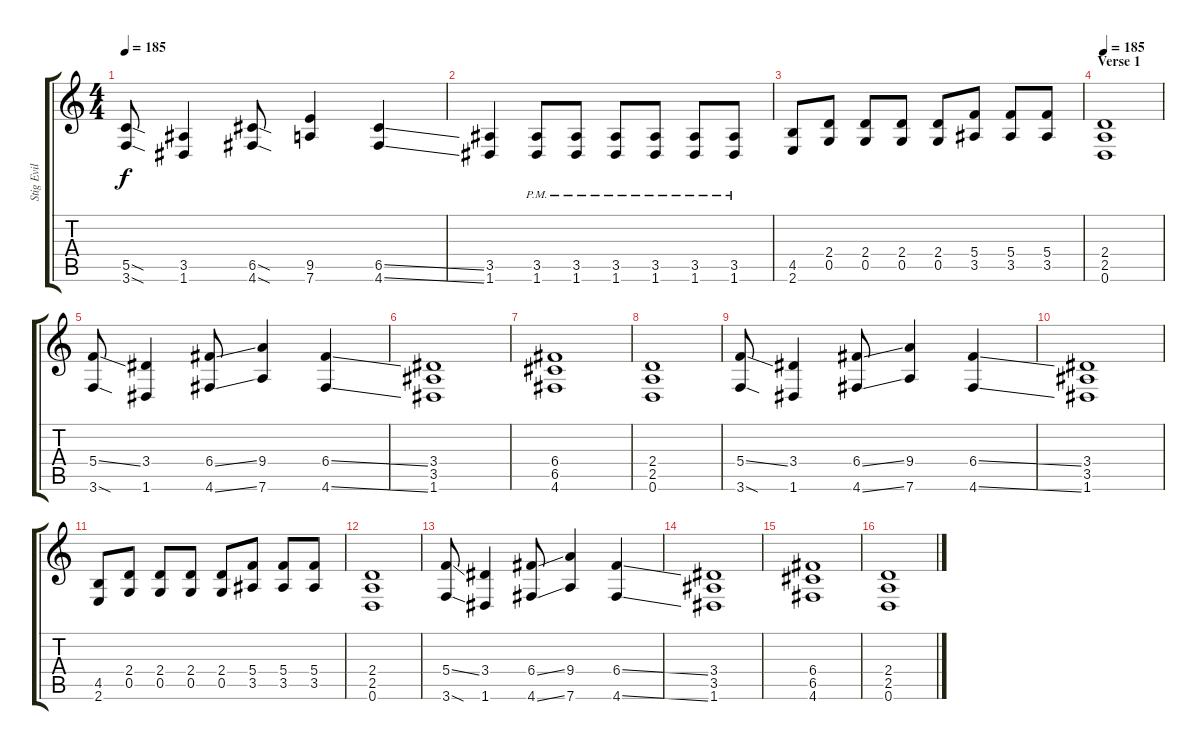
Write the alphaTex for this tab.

\track ("Stig Evil - Guitar" "Stig Evil ") {instrument overdrivenguitar}
\staff {score tabs}
\tuning (D4 A3 F3 C3 G2 D2) {hide}
\ts (4 4)
\tempo 185
\clef g2
\ks c
(5.5{sod} 3.6{sod}).8{dy f} (3.5 1.6).4 (6.5{sod} 4.6{sod}).8 (9.5 7.6).4 (6.5{ss} 4.6{ss}).4 |
(3.5 1.6).4 (3.5{pm} 1.6{pm}).8 (3.5{pm} 1.6{pm}).8 (3.5{pm} 1.6{pm}).8 (3.5{pm} 1.6{pm}).8 (3.5{pm} 1.6{pm}).8 (3.5{pm} 1.6{pm}).8 |
(4.5 2.6).8 (2.4 0.5).8 (2.4 0.5).8 (2.4 0.5).8 (2.4 0.5).8 (5.4 3.5).8 (5.4 3.5).8 (5.4 3.5).8 |
\section ("" "Verse 1")
\tempo 185
(2.4 2.5 0.6).1{volume 10 balance 8 instrument overdrivenguitar} |
(5.4{ss} 3.6{sod}).8 (3.4 1.6).4 (6.4{ss} 4.6{ss}).8 (9.4 7.6).4 (6.4{ss} 4.6{ss}).4 |
(3.4 3.5 1.6).1 |
(6.4 6.5 4.6).1 |
(2.4 2.5 0.6).1 |
(5.4{ss} 3.6{sod}).8 (3.4 1.6).4 (6.4{ss} 4.6{ss}).8 (9.4 7.6).4 (6.4{ss} 4.6{ss}).4 |
(3.4 3.5 1.6).1 |
(4.5 2.6).8 (2.4 0.5).8 (2.4 0.5).8 (2.4 0.5).8 (2.4 0.5).8 (5.4 3.5).8 (5.4 3.5).8 (5.4 3.5).8 |
(2.4 2.5 0.6).1 |
(5.4{ss} 3.6{sod}).8 (3.4 1.6).4 (6.4{ss} 4.6{ss}).8 (9.4 7.6).4 (6.4{ss} 4.6{ss}).4 |
(3.4 3.5 1.6).1 |
(6.4 6.5 4.6).1 |
(2.4 2.5 0.6).1
